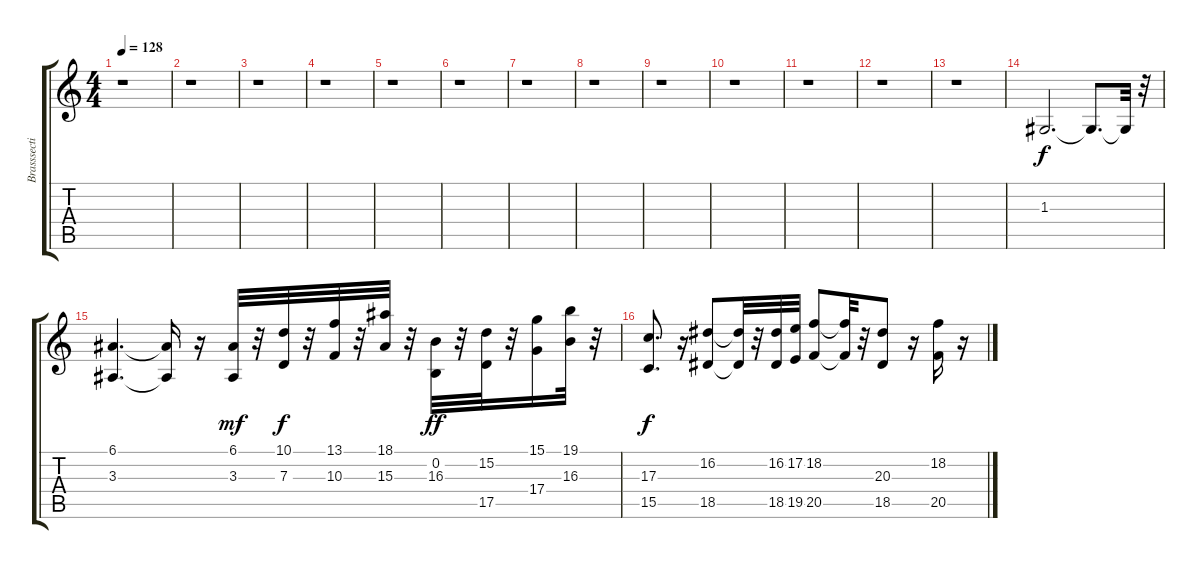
\track ("Brasssection" "Brasssecti") {instrument brasssection}
\staff {score tabs}
\tuning (E4 B3 G3 D3 A2 E2) {hide}
\ts (4 4)
\tempo 128
\clef g2
\ks c
r.1{dy f} |
r.1 |
r.1 |
r.1 |
r.1 |
r.1 |
r.1 |
r.1 |
r.1 |
r.1 |
r.1 |
r.1 |
r.1 |
1.3.2{d volume 12 balance 4 instrument brasssection} 1.3{t}.8{d} 1.3{t}.32 r.32 |
(6.1 3.3).4{d} (6.1{t} 3.3{t}).16 r.16 (6.1 3.3).32{dy mf} r.32 (10.1 7.3).32{dy f} r.32 (13.1 10.3).32 r.32 (18.1 15.3).32 r.32 (0.2 16.3).32{dy ff} r.32 (15.2 17.5).32 r.32 (15.1 17.4).16 (19.1 16.3).32 r.32 |
(17.3 15.5).8{d dy f} r.16 (16.2 18.5).8 (16.2{t} 18.5{t}).32 r.32 (16.2 18.5).32 (17.2 19.5).32 (18.2 20.5).8 (18.2{t} 20.5{t}).32 r.32 (20.3 18.5).8 r.16 (18.2 20.5).16 r.16
